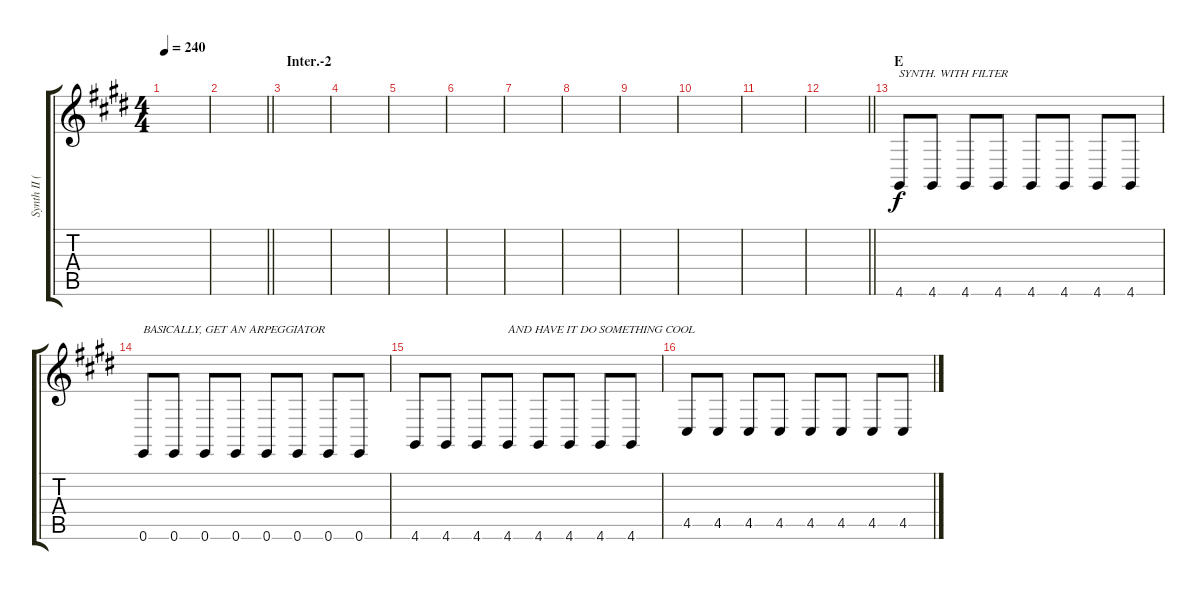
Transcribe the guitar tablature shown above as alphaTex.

\track ("Synth II (Kotobuki Tsumugi)" "Synth II (") {instrument lead2sawtooth}
\staff {score tabs}
\tuning (E4 B3 G3 D3 A2 E2) {hide}
\ts (4 4)
\tempo 240
\clef g2
\ks e
|
\barLineRight lightlight
|
\section ("" "Inter.-2")
|
|
|
|
|
|
|
|
|
\barLineRight lightlight
|
\section ("" "E")
4.6.8{txt "SYNTH. WITH FILTER"} 4.6.8 4.6.8 4.6.8 4.6.8 4.6.8 4.6.8 4.6.8 |
0.6.8{txt "BASICALLY, GET AN ARPEGGIATOR"} 0.6.8 0.6.8 0.6.8 0.6.8 0.6.8 0.6.8 0.6.8 |
4.6.8 4.6.8 4.6.8 4.6.8{txt "AND HAVE IT DO SOMETHING COOL"} 4.6.8 4.6.8 4.6.8 4.6.8 |
4.5.8 4.5.8 4.5.8 4.5.8 4.5.8 4.5.8 4.5.8 4.5.8
